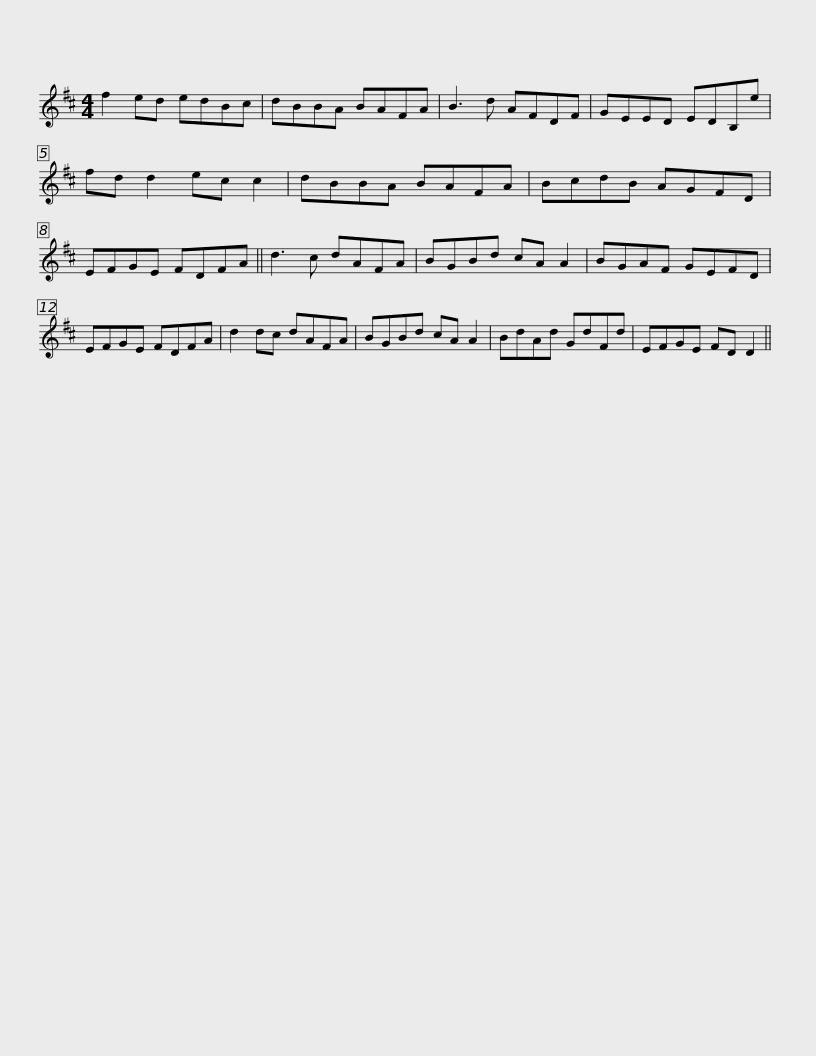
X:1
L:1/8
M:4/4
I:linebreak $
K:D
V:1 treble
V:1
 f2 ed edBc | dBBA BAFA | B3 d AFDF | GEED EDB,e | fd d2 ec c2 | %5
 dBBA BAFA |$ BcdB AGFD | EFGE FDFA || d3 c dAFA | BGBd cA A2 | %10
 BGAF GEFD | EFGE FDFA |$ d2 dc dAFA | BGBd cA A2 | BdAd GdFd | %15
 EFGE FD D2 || %16
